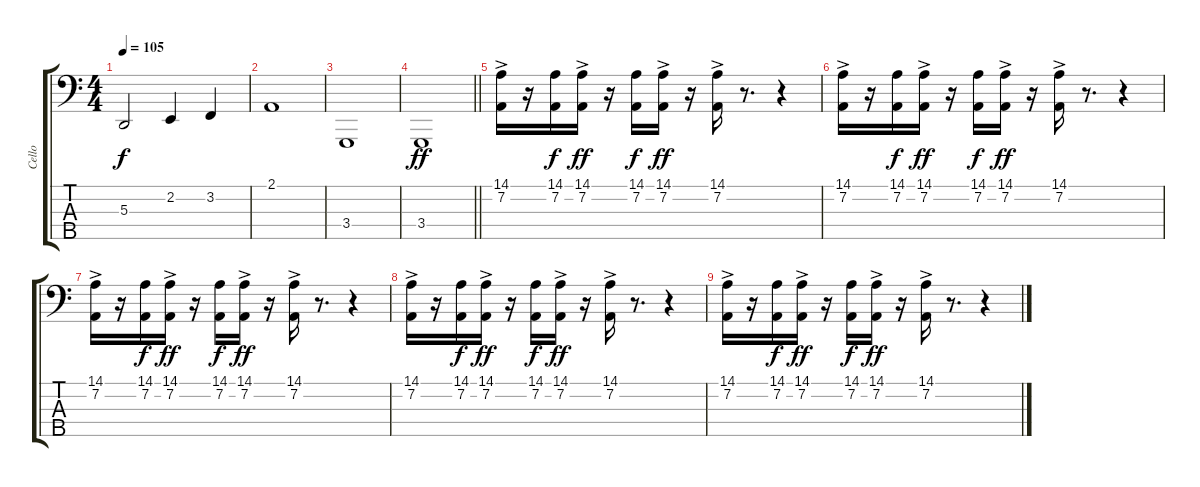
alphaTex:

\track ("Cello" "Cello") {instrument stringensemble1}
\staff {score tabs}
\tuning (G2 D2 A1 E1 B0) {hide}
\ts (4 4)
\tempo 105
\clef f4
\ks c
5.3.2{dy f} 2.2.4 3.2.4 |
2.1.1 |
3.4.1 |
\barLineRight lightlight
3.4.1{dy ff} |
\section ("" "")
(14.1{ac} 7.2{ac}).16{volume 16} r.16 (14.1 7.2).16{dy f} (14.1{ac} 7.2{ac}).16{dy ff} r.16 (14.1 7.2).16{dy f} (14.1{ac} 7.2{ac}).16{dy ff} r.16 (14.1{ac} 7.2{ac}).16 r.8{d} r.4 |
(14.1{ac} 7.2{ac}).16 r.16 (14.1 7.2).16{dy f} (14.1{ac} 7.2{ac}).16{dy ff} r.16 (14.1 7.2).16{dy f} (14.1{ac} 7.2{ac}).16{dy ff} r.16 (14.1{ac} 7.2{ac}).16 r.8{d} r.4 |
(14.1{ac} 7.2{ac}).16 r.16 (14.1 7.2).16{dy f} (14.1{ac} 7.2{ac}).16{dy ff} r.16 (14.1 7.2).16{dy f} (14.1{ac} 7.2{ac}).16{dy ff} r.16 (14.1{ac} 7.2{ac}).16 r.8{d} r.4 |
(14.1{ac} 7.2{ac}).16 r.16 (14.1 7.2).16{dy f} (14.1{ac} 7.2{ac}).16{dy ff} r.16 (14.1 7.2).16{dy f} (14.1{ac} 7.2{ac}).16{dy ff} r.16 (14.1{ac} 7.2{ac}).16 r.8{d} r.4 |
(14.1{ac} 7.2{ac}).16 r.16 (14.1 7.2).16{dy f} (14.1{ac} 7.2{ac}).16{dy ff} r.16 (14.1 7.2).16{dy f} (14.1{ac} 7.2{ac}).16{dy ff} r.16 (14.1{ac} 7.2{ac}).16 r.8{d} r.4
